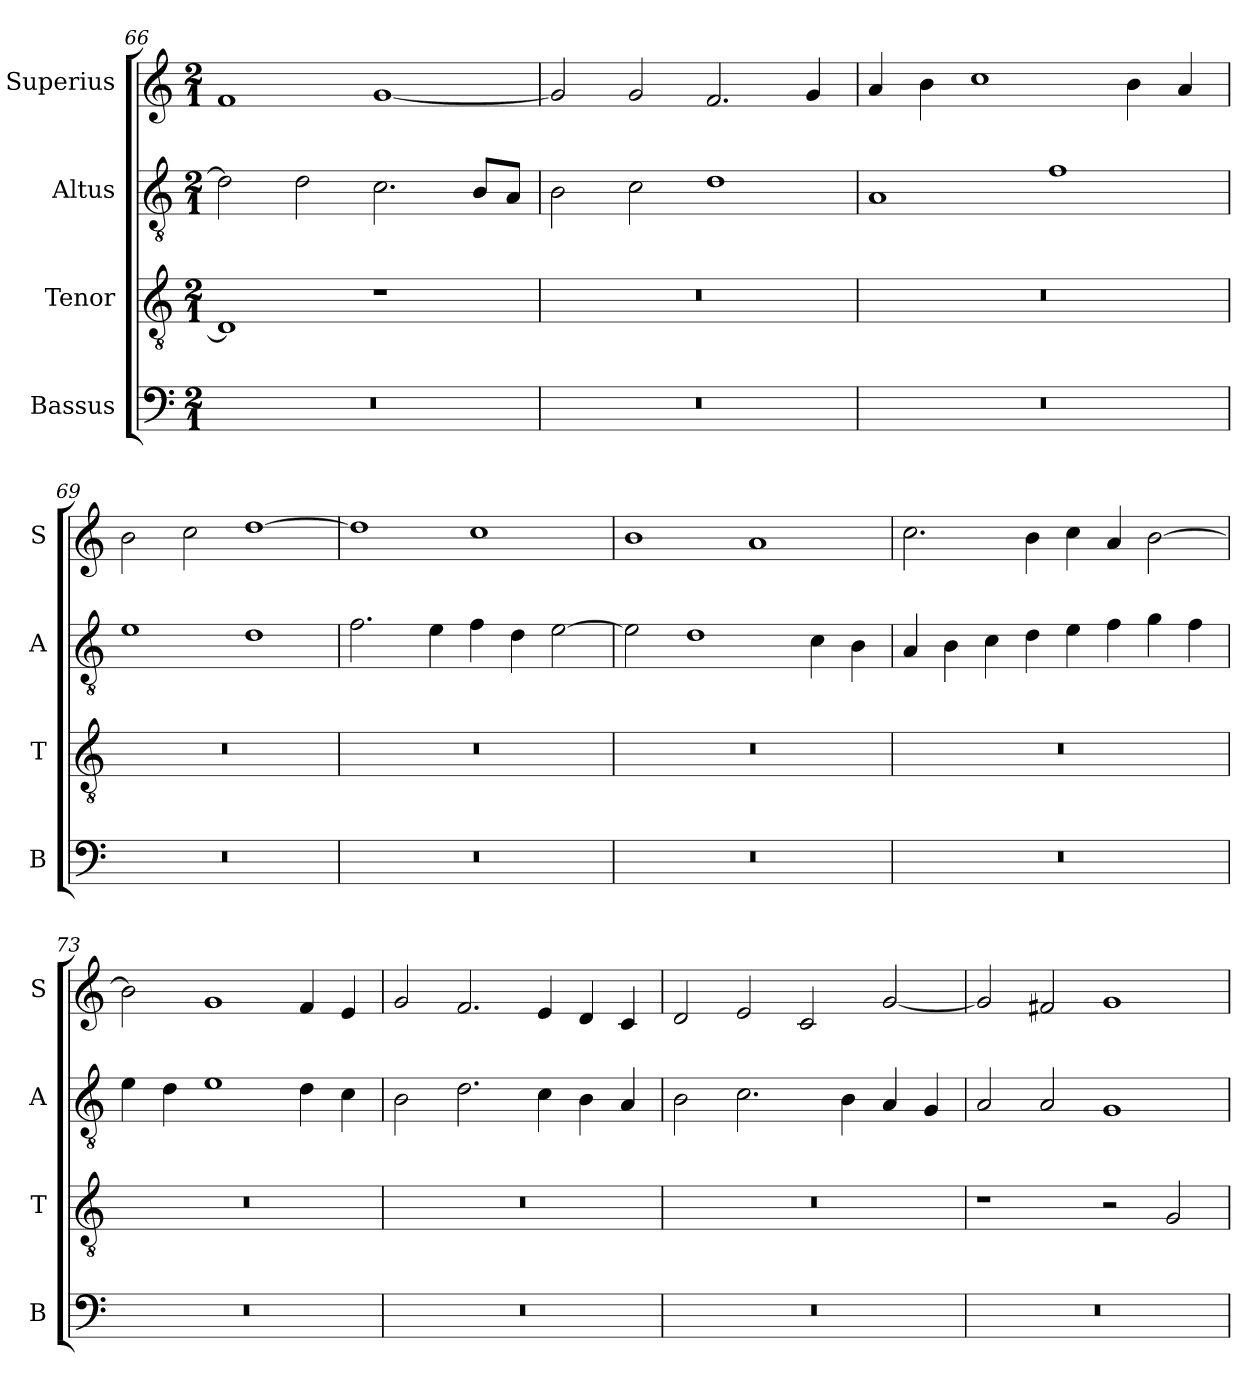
**kern	**kern	**kern	**kern
*part4	*part3	*part2	*part1
*staff4	*staff3	*staff2	*staff1
*I"Bassus	*I"Tenor	*I"Altus	*I"Superius
*I'B	*I'T	*I'A	*I'S
*clefF4	*clefGv2	*clefGv2	*clefG2
*k[]	*k[]	*k[]	*k[]
*C:	*C:	*C:	*C:
*M2/1	*M2/1	*M2/1	*M2/1
=66	=66	=66	=66
0r	1D]	2d]	1f
.	.	2d	.
.	1r	2.c	[1g
.	.	8BL	.
.	.	8AJ	.
=67	=67	=67	=67
0r	0r	2B	2g]
.	.	2c	2g
.	.	1d	2.f
.	.	.	4g
=68	=68	=68	=68
0r	0r	1A	4a
.	.	.	4b
.	.	.	1cc
.	.	1f	.
.	.	.	4b
.	.	.	4a
=69	=69	=69	=69
0r	0r	1e	2b
.	.	.	2cc
.	.	1d	[1dd
=70	=70	=70	=70
0r	0r	2.f	1dd]
.	.	4e	.
.	.	4f	1cc
.	.	4d	.
.	.	[2e	.
=71	=71	=71	=71
0r	0r	2e]	1b
.	.	1d	.
.	.	.	1a
.	.	4c	.
.	.	4B	.
=72	=72	=72	=72
0r	0r	4A	2.cc
.	.	4B	.
.	.	4c	.
.	.	4d	4b
.	.	4e	4cc
.	.	4f	4a
.	.	4g	[2b
.	.	4f	.
=73	=73	=73	=73
0r	0r	4e	2b]
.	.	4d	.
.	.	1e	1g
.	.	4d	4f
.	.	4c	4e
=74	=74	=74	=74
0r	0r	2B	2g
.	.	2.d	2.f
.	.	4c	4e
.	.	4B	4d
.	.	4A	4c
=75	=75	=75	=75
0r	0r	2B	2d
.	.	2.c	2e
.	.	.	2c
.	.	4B	.
.	.	4A	[2g
.	.	4G	.
=76	=76	=76	=76
0r	1r	2A	2g]
.	.	2A	2f#X
.	2r	1G	1g
.	2G	.	.
=	=	=	=
*-	*-	*-	*-
